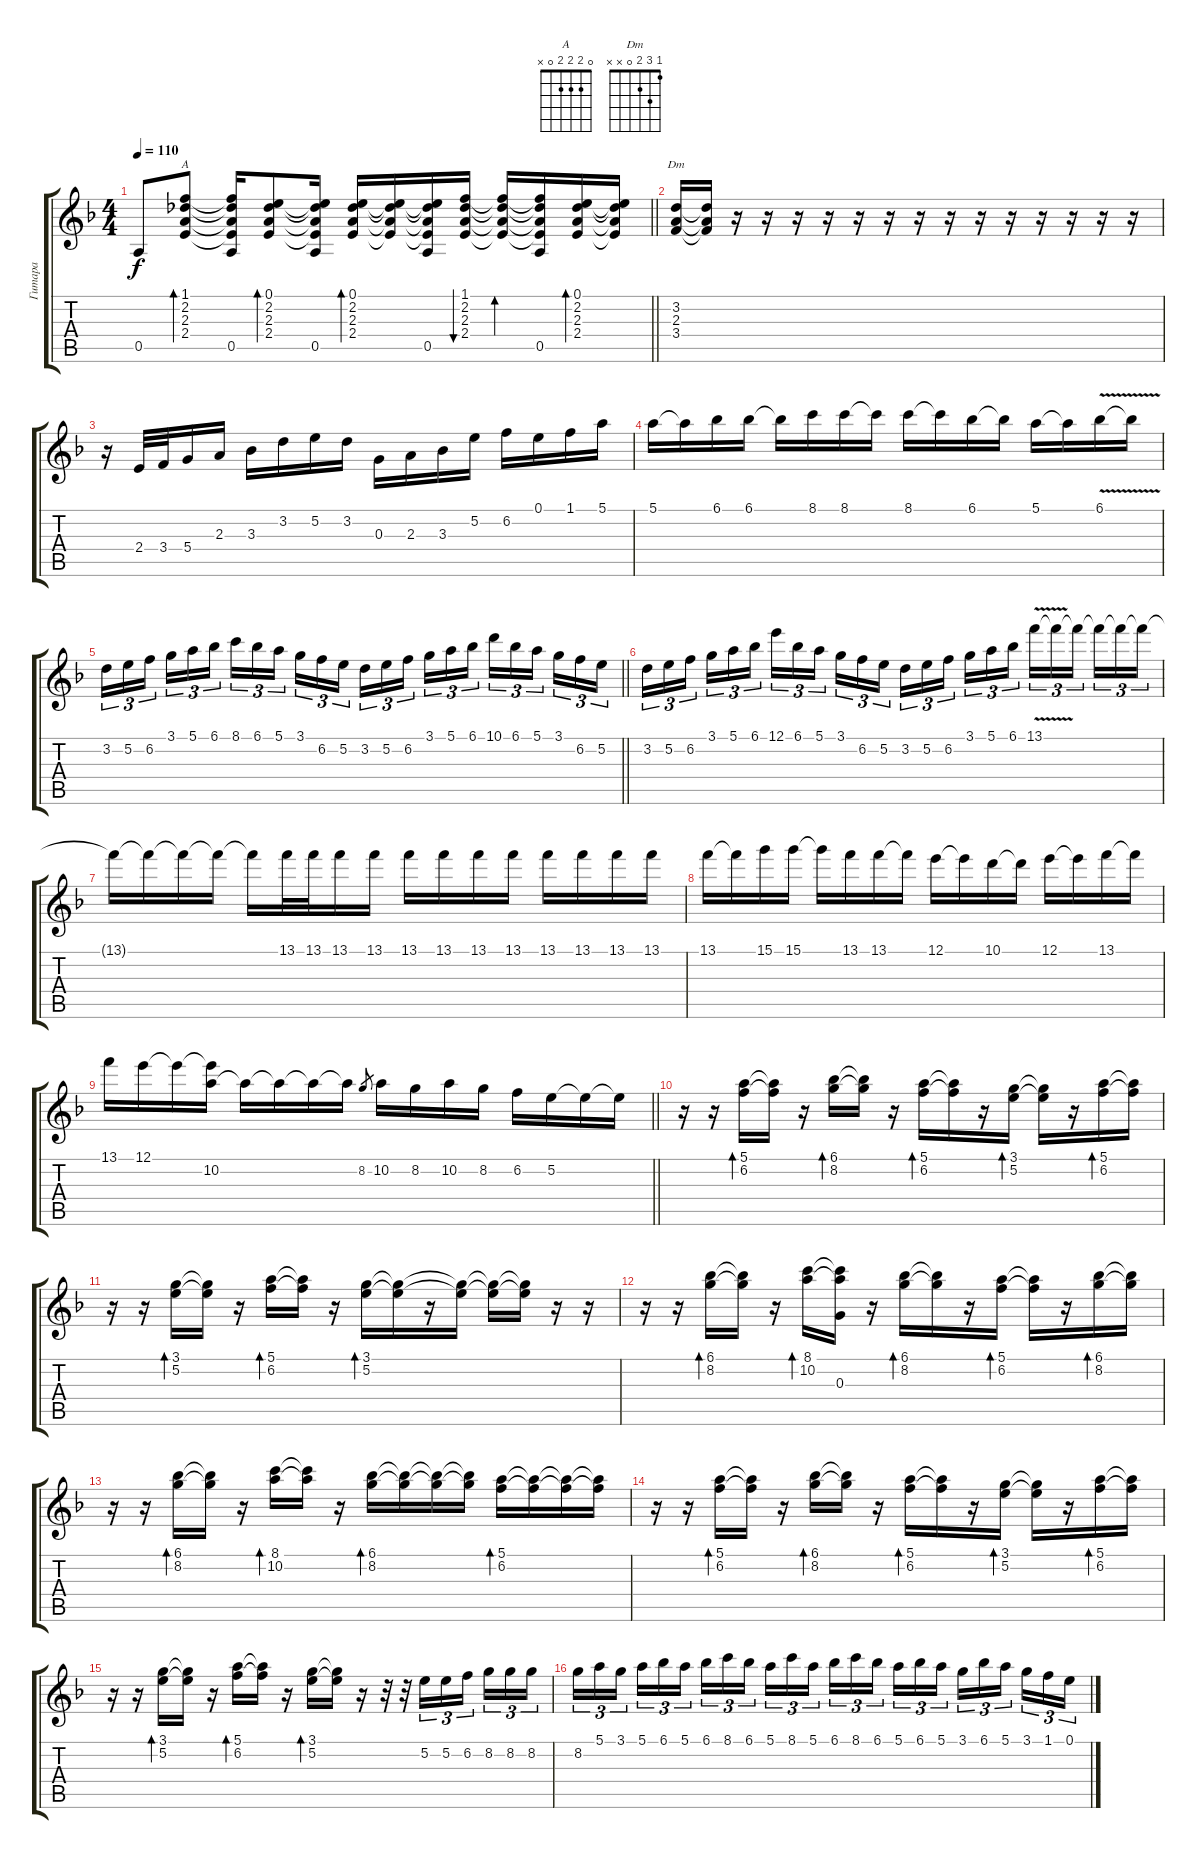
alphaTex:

\track ("Гитара" "Гитара") {instrument acousticguitarnylon}
\staff {score tabs}
\tuning (E4 B3 G3 D3 A2 E2) {hide}
\chord ("A" 0 2 2 2 0 x)
\chord ("Dm" 1 3 2 0 x x)
\ts (4 4)
\tempo 110
\clef g2
\barLineRight lightlight
\ks dminor
0.5.8{dy f} (1.1 2.2 2.3 2.4).8{bd 60 ch "A"} (1.1{t} 2.2{t} 2.3{t} 2.4{t} 0.5).16 (0.1 2.2 2.3 2.4).8{bd 60} (0.1{t} 2.2{t} 2.3{t} 2.4{t} 0.5).16 (0.1 2.2 2.3 2.4).16{bd 60} (0.1{t} 2.2{t} 2.3{t} 2.4{t}).16 (0.1{t} 2.2{t} 2.3{t} 2.4{t} 0.5).16 (1.1 2.2 2.3 2.4).16{bu 60} (1.1{t} 2.2{t} 2.3{t} 2.4{t}).16{bd 60} (1.1{t} 2.2{t} 2.3{t} 2.4{t} 0.5).16 (0.1 2.2 2.3 2.4).16{bd 60} (0.1{t} 2.2{t} 2.3{t} 2.4{t}).16 |
(3.2 2.3 3.4).16{ch "Dm"} (3.2{t} 2.3{t} 3.4{t}).16 r.16 r.16 r.16 r.16 r.16 r.16 r.16 r.16 r.16 r.16 r.16 r.16 r.16 r.16 |
r.16 2.4.32 3.4.32 5.4.16 2.3.16 3.3.16 3.2.16 5.2.16 3.2.16 0.3.16 2.3.16 3.3.16 5.2.16 6.2.16 0.1.16 1.1.16 5.1.16 |
5.1.16 5.1{t}.16 6.1.16 6.1.16 6.1{t}.16 8.1.16 8.1.16 8.1{t}.16 8.1.16 8.1{t}.16 6.1.16 6.1{t}.16 5.1.16 5.1{t}.16 6.1{v}.16 6.1{t}.16 |
\barLineRight lightlight
3.2.16{tu (3 2)} 5.2.16{tu (3 2)} 6.2.16{tu (3 2) beam splitsecondary} 3.1.16{tu (3 2)} 5.1.16{tu (3 2)} 6.1.16{tu (3 2)} 8.1.16{tu (3 2)} 6.1.16{tu (3 2)} 5.1.16{tu (3 2) beam splitsecondary} 3.1.16{tu (3 2)} 6.2.16{tu (3 2)} 5.2.16{tu (3 2)} 3.2.16{tu (3 2)} 5.2.16{tu (3 2)} 6.2.16{tu (3 2) beam splitsecondary} 3.1.16{tu (3 2)} 5.1.16{tu (3 2)} 6.1.16{tu (3 2)} 10.1.16{tu (3 2)} 6.1.16{tu (3 2)} 5.1.16{tu (3 2) beam splitsecondary} 3.1.16{tu (3 2)} 6.2.16{tu (3 2)} 5.2.16{tu (3 2)} |
3.2.16{tu (3 2)} 5.2.16{tu (3 2)} 6.2.16{tu (3 2) beam splitsecondary} 3.1.16{tu (3 2)} 5.1.16{tu (3 2)} 6.1.16{tu (3 2)} 12.1.16{tu (3 2)} 6.1.16{tu (3 2)} 5.1.16{tu (3 2) beam splitsecondary} 3.1.16{tu (3 2)} 6.2.16{tu (3 2)} 5.2.16{tu (3 2)} 3.2.16{tu (3 2)} 5.2.16{tu (3 2)} 6.2.16{tu (3 2) beam splitsecondary} 3.1.16{tu (3 2)} 5.1.16{tu (3 2)} 6.1.16{tu (3 2)} 13.1{v}.16{tu (3 2)} 13.1{t}.16{tu (3 2)} 13.1{t}.16{tu (3 2) beam splitsecondary} 13.1{t}.16{tu (3 2)} 13.1{t}.16{tu (3 2)} 13.1{t}.16{tu (3 2)} |
13.1{t}.16 13.1{t}.16 13.1{t}.16 13.1{t}.16 13.1{t}.16 13.1.32 13.1.32 13.1.16 13.1.16 13.1.16 13.1.16 13.1.16 13.1.16 13.1.16 13.1.16 13.1.16 13.1.16 |
13.1.16 13.1{t}.16 15.1.16 15.1.16 15.1{t}.16 13.1.16 13.1.16 13.1{t}.16 12.1.16 12.1{t}.16 10.1.16 10.1{t}.16 12.1.16 12.1{t}.16 13.1.16 13.1{t}.16 |
\barLineRight lightlight
13.1.16 12.1.16 12.1{t}.16 (12.1{t} 10.2).16 10.2{t}.16 10.2{t}.16 10.2{t}.16 10.2{t}.16 8.2.8{gr} 10.2.16 8.2.16 10.2.16 8.2.16 6.2.16 5.2.16 5.2{t}.16 5.2{t}.16 |
\section ("" "")
r.16 r.16 (5.1 6.2).16{bd 120} (5.1{t} 6.2{t}).16 r.16 (6.1 8.2).16{bd 120} (6.1{t} 8.2{t}).16 r.16 (5.1 6.2).16{bd 120} (5.1{t} 6.2{t}).16 r.16 (3.1 5.2).16{bd 120} (3.1{t} 5.2{t}).16 r.16 (5.1 6.2).16{bd 120} (5.1{t} 6.2{t}).16 |
r.16 r.16 (3.1 5.2).16{bd 120} (3.1{t} 5.2{t}).16 r.16 (5.1 6.2).16{bd 120} (5.1{t} 6.2{t}).16 r.16 (3.1 5.2).16{bd 120} (3.1{t} 5.2{t}).16 r.16 (3.1{t} 5.2{t}).16 (3.1{t} 5.2{t}).16 (3.1{t} 5.2{t}).16 r.16 r.16 |
r.16 r.16 (6.1 8.2).16{bd 120} (6.1{t} 8.2{t}).16 r.16 (8.1 10.2).16{bd 120} (8.1{t} 10.2{t} 0.3).16 r.16 (6.1 8.2).16{bd 120} (6.1{t} 8.2{t}).16 r.16 (5.1 6.2).16{bd 120} (5.1{t} 6.2{t}).16 r.16 (6.1 8.2).16{bd 120} (6.1{t} 8.2{t}).16 |
r.16 r.16 (6.1 8.2).16{bd 120} (6.1{t} 8.2{t}).16 r.16 (8.1 10.2).16{bd 120} (8.1{t} 10.2{t}).16 r.16 (6.1 8.2).16{bd 120} (6.1{t} 8.2{t}).16 (6.1{t} 8.2{t}).16 (6.1{t} 8.2{t}).16 (5.1 6.2).16{bd 120} (5.1{t} 6.2{t}).16 (5.1{t} 6.2{t}).16 (5.1{t} 6.2{t}).16 |
r.16 r.16 (5.1 6.2).16{bd 120} (5.1{t} 6.2{t}).16 r.16 (6.1 8.2).16{bd 120} (6.1{t} 8.2{t}).16 r.16 (5.1 6.2).16{bd 120} (5.1{t} 6.2{t}).16 r.16 (3.1 5.2).16{bd 120} (3.1{t} 5.2{t}).16 r.16 (5.1 6.2).16{bd 120} (5.1{t} 6.2{t}).16 |
r.16 r.16 (3.1 5.2).16{bd 120} (3.1{t} 5.2{t}).16 r.16 (5.1 6.2).16{bd 120} (5.1{t} 6.2{t}).16 r.16 (3.1 5.2).16{bd 120} (3.1{t} 5.2{t}).16 r.16 r.32 r.32 5.2.16{tu (3 2)} 5.2.16{tu (3 2)} 6.2.16{tu (3 2) beam splitsecondary} 8.2.16{tu (3 2)} 8.2.16{tu (3 2)} 8.2.16{tu (3 2)} |
8.2.16{tu (3 2)} 5.1.16{tu (3 2)} 3.1.16{tu (3 2) beam splitsecondary} 5.1.16{tu (3 2)} 6.1.16{tu (3 2)} 5.1.16{tu (3 2)} 6.1.16{tu (3 2)} 8.1.16{tu (3 2)} 6.1.16{tu (3 2) beam splitsecondary} 5.1.16{tu (3 2)} 8.1.16{tu (3 2)} 5.1.16{tu (3 2)} 6.1.16{tu (3 2)} 8.1.16{tu (3 2)} 6.1.16{tu (3 2) beam splitsecondary} 5.1.16{tu (3 2)} 6.1.16{tu (3 2)} 5.1.16{tu (3 2)} 3.1.16{tu (3 2)} 6.1.16{tu (3 2)} 5.1.16{tu (3 2) beam splitsecondary} 3.1.16{tu (3 2)} 1.1.16{tu (3 2)} 0.1.16{tu (3 2)}
